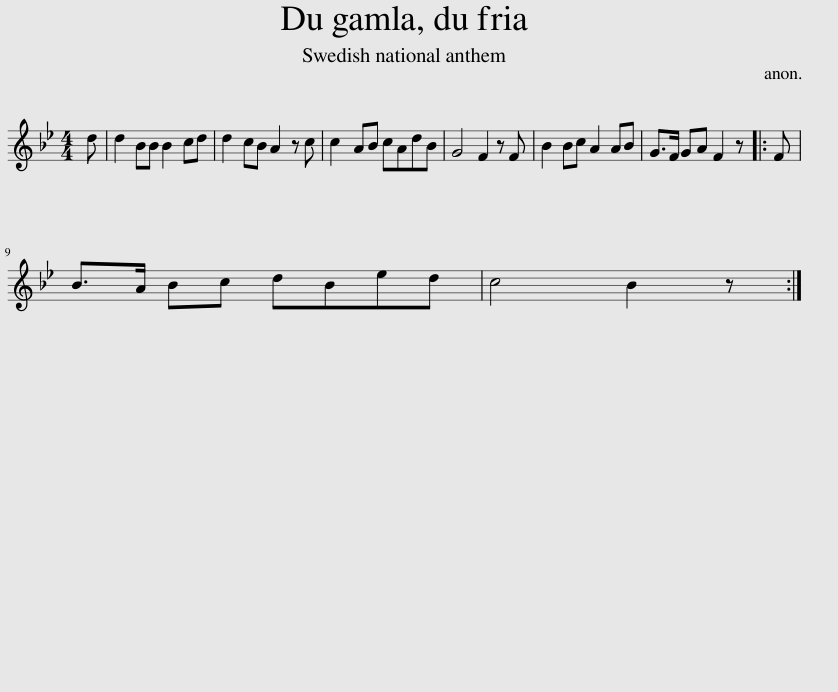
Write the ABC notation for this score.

X:1
L:1/8
M:4/4
I:linebreak $
K:Bb
V:1 treble
V:1
 d | d2 BB B2 cd | d2 cB A2 z c | c2 AB cAdB | G4 F2 z F | %5
 B2 Bc A2 AB | G>F GA F2 z |: F |$ B>A Bc dBed | c4 B2 z :| %10
